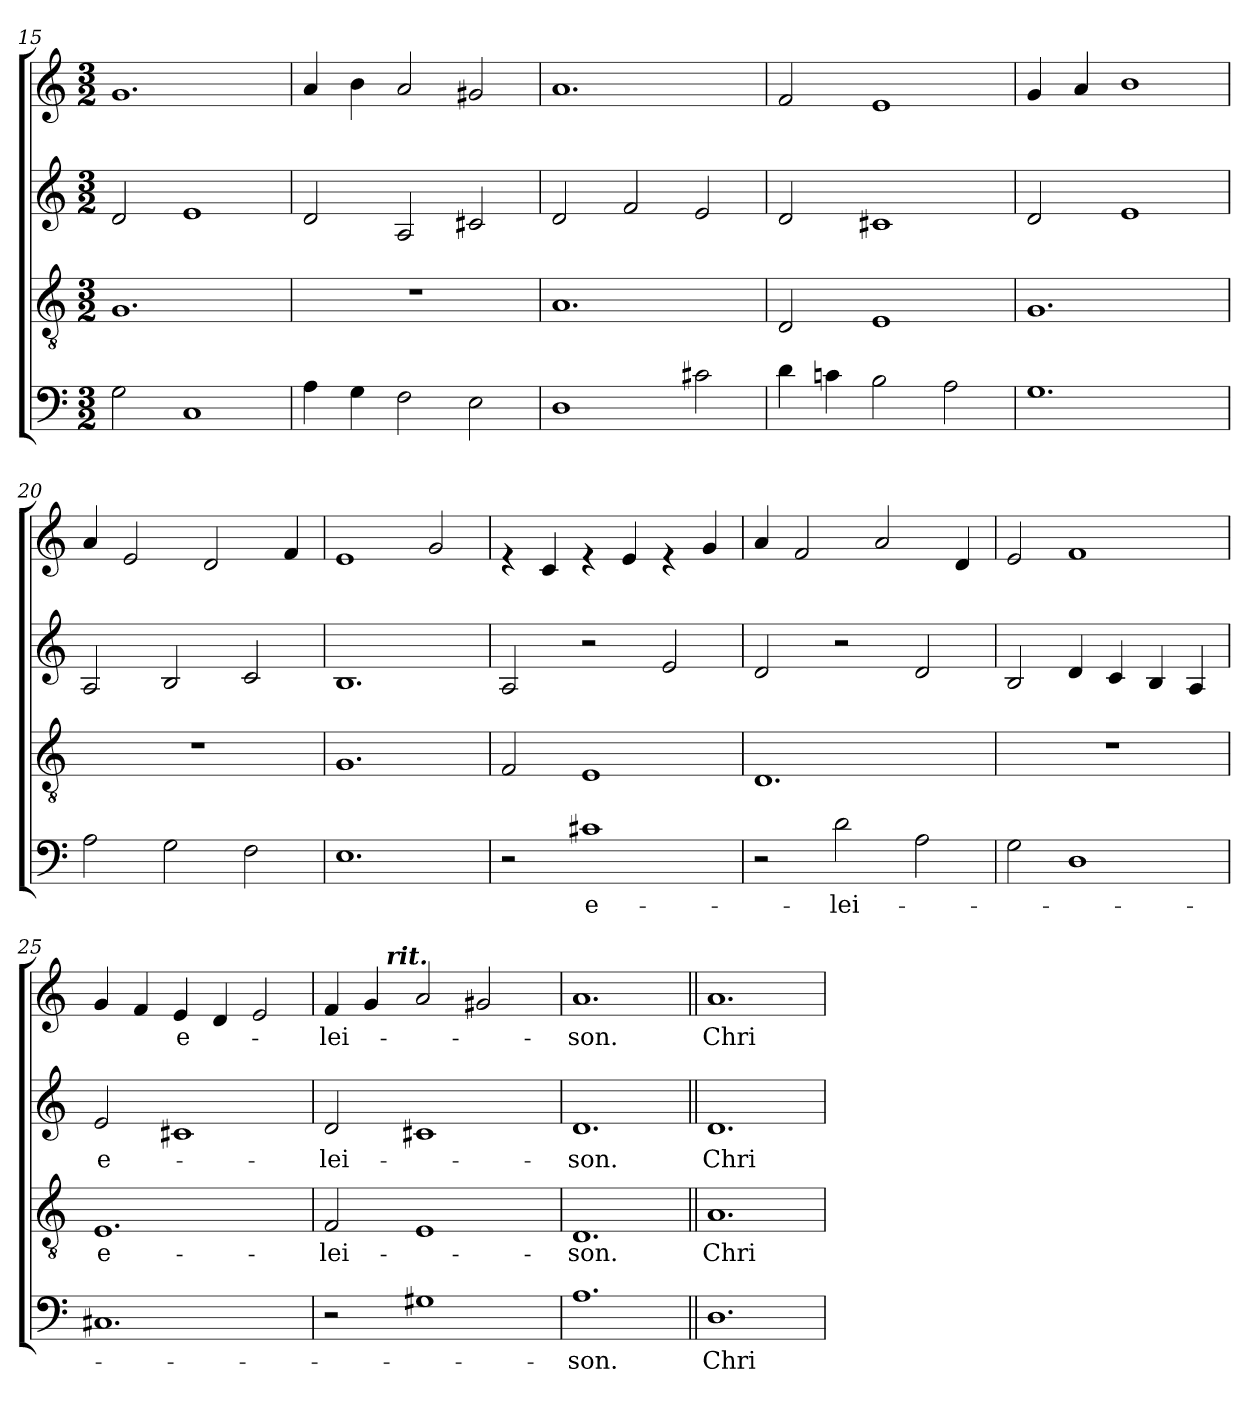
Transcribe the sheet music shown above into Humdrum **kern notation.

**kern	**text	**kern	**text	**kern	**text	**kern	**text
*part4	*part4	*part3	*part3	*part2	*part2	*part1	*part1
*staff4	*staff4	*staff3	*staff3	*staff2	*staff2	*staff1	*staff1
*clefF4	*	*clefGv2	*	*clefG2	*	*clefG2	*
*k[]	*	*k[]	*	*k[]	*	*k[]	*
*C:	*	*C:	*	*C:	*	*C:	*
*M3/2	*	*M3/2	*	*M3/2	*	*M3/2	*
=15	=15	=15	=15	=15	=15	=15	=15
2G\	.	1.G	.	2d/	.	1.g	.
1C	.	.	.	1e	.	.	.
!!LO:PB:g=z
=16	=16	=16	=16	=16	=16	=16	=16
!	!	!LO:N:vis=1	!	!	!	!	!
4A\	.	1.r	.	2d/	.	4a/	.
4G\	.	.	.	.	.	4b\	.
2F\	.	.	.	2A/	.	2a/	.
2E\	.	.	.	2c#X/	.	2g#X/	.
=17	=17	=17	=17	=17	=17	=17	=17
1D	.	1.A	.	2d/	.	1.a	.
.	.	.	.	2f/	.	.	.
2c#X\	.	.	.	2e/	.	.	.
=18	=18	=18	=18	=18	=18	=18	=18
4d\	.	2D/	.	2d/	.	2f/	.
4cni\	.	.	.	.	.	.	.
2B\	.	1E	.	1c#X	.	1e	.
2A\	.	.	.	.	.	.	.
=19	=19	=19	=19	=19	=19	=19	=19
1.G	.	1.G	.	2d/	.	4g/	.
.	.	.	.	.	.	4a/	.
.	.	.	.	1e	.	1b	.
=20	=20	=20	=20	=20	=20	=20	=20
!	!	!LO:N:vis=1	!	!	!	!	!
2A\	.	1.r	.	2A/	.	4a/	.
.	.	.	.	.	.	2e/	.
2G\	.	.	.	2B/	.	.	.
.	.	.	.	.	.	2d/	.
2F\	.	.	.	2c/	.	.	.
.	.	.	.	.	.	4f/	.
!!LO:LB:g=z
=21	=21	=21	=21	=21	=21	=21	=21
1.E	.	1.G	.	1.B	.	1e	.
.	.	.	.	.	.	2g/	.
=22	=22	=22	=22	=22	=22	=22	=22
2r	.	2F/	.	2A/	.	4re	.
.	.	.	.	.	.	4c/	.
!	!LO:LY:b	!	!	!	!	!	!
1c#X	e-	1E	.	2r	.	4re	.
.	.	.	.	.	.	4e/	.
.	.	.	.	2e/	.	4re	.
.	.	.	.	.	.	4g/	.
=23	=23	=23	=23	=23	=23	=23	=23
2r	.	1.D	.	2d/	.	4a/	.
.	.	.	.	.	.	2f/	.
!	!LO:LY:b	!	!	!	!	!	!
2d\	-lei-	.	.	2r	.	.	.
.	.	.	.	.	.	2a/	.
2A\	.	.	.	2d/	.	.	.
.	.	.	.	.	.	4d/	.
=24	=24	=24	=24	=24	=24	=24	=24
!	!	!LO:N:vis=1	!	!	!	!	!
2G\	.	1.r	.	2B/	.	2e/	.
1D	.	.	.	4d/	.	1f	.
.	.	.	.	4c/	.	.	.
.	.	.	.	4B/	.	.	.
.	.	.	.	4A/	.	.	.
=25	=25	=25	=25	=25	=25	=25	=25
!	!	!	!LO:LY:b	!	!LO:LY:b	!	!
1.C#X	.	1.E	e-	2e/	e-	4g/	.
.	.	.	.	.	.	4f/	.
!	!	!	!	!	!	!	!LO:LY:b
.	.	.	.	1c#X	.	4e/	e-
.	.	.	.	.	.	4d/	.
.	.	.	.	.	.	2e/	.
!!LO:LB:g=z
=26	=26	=26	=26	=26	=26	=26	=26
!	!	!	!LO:LY:b	!	!LO:LY:b	!	!LO:LY:b
*	*	*	*	*	*	*^	*
2r	.	2F/	-lei-	2d/	-lei-	4f/	4ryy	-lei-
.	.	.	.	.	.	4g/	16.ryy	.
!	!	!	!	!	!	!	!LO:TX:a:Bi:t=rit.	!
.	.	.	.	.	.	.	1ryy	.
1G#X	.	1E	.	1c#X	.	2a/	.	.
.	.	.	.	.	.	2g#X/	.	.
.	.	.	.	.	.	.	8ryy	.
.	.	.	.	.	.	.	32ryy	.
=27	=27	=27	=27	=27	=27	=27	=27	=27
!	!LO:LY:b	!	!LO:LY:b	!	!LO:LY:b	!	!	!LO:LY:b
*	*	*	*	*	*	*v	*v	*
1.A	-son.	1.D	-son.	1.d	-son.	1.a	-son.
=28||	=28||	=28||	=28||	=28||	=28||	=28||	=28||
!	!LO:LY:b	!	!LO:LY:b	!	!LO:LY:b	!	!LO:LY:b
1.D	Chri-	1.A	Chri-	1.d	Chri-	1.a	Chri-
=	=	=	=	=	=	=	=
*-	*-	*-	*-	*-	*-	*-	*-
